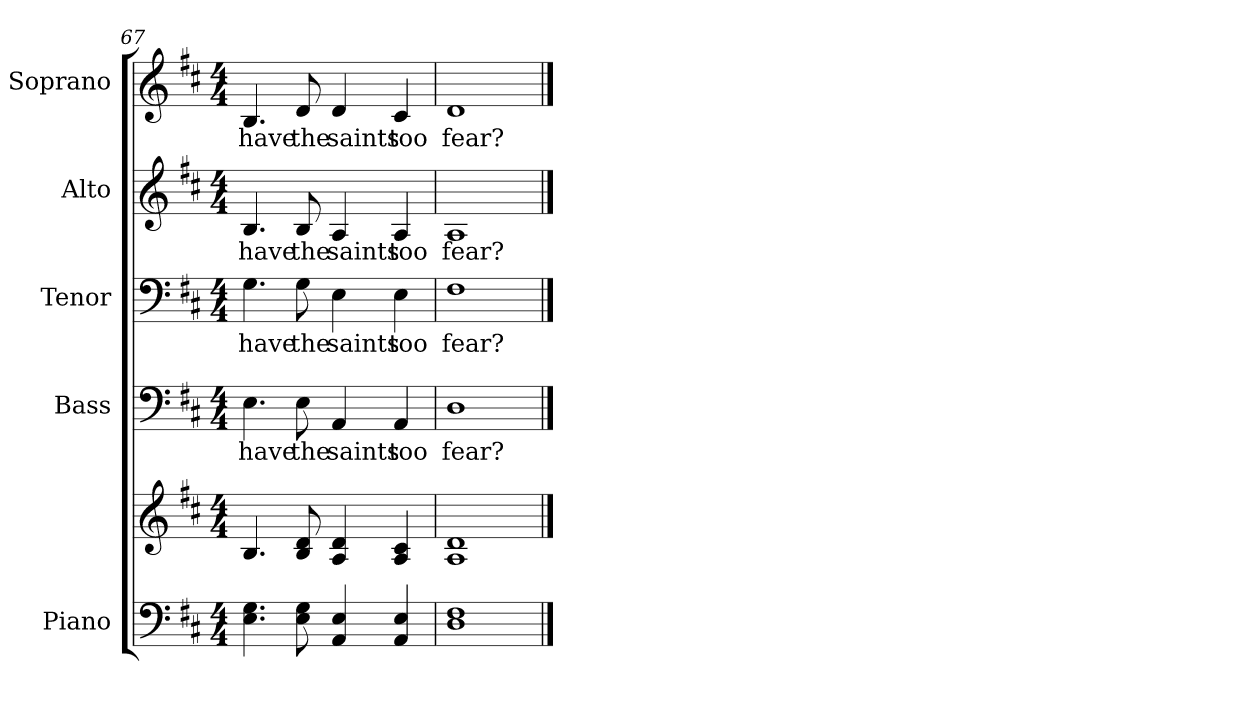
**kern	**kern	**kern	**text	**kern	**text	**kern	**text	**kern	**text
*part5	*part5	*part4	*part4	*part3	*part3	*part2	*part2	*part1	*part1
*staff6	*staff5	*staff4	*staff4	*staff3	*staff3	*staff2	*staff2	*staff1	*staff1
*I"Piano	*	*I"Bass	*	*I"Tenor	*	*I"Alto	*	*I"Soprano	*
*I'Pno.	*	*I'B.	*	*I'T.	*	*I'A.	*	*I'S.	*
*clefF4	*clefG2	*clefF4	*	*clefF4	*	*clefG2	*	*clefG2	*
*k[f#c#]	*k[f#c#]	*k[f#c#]	*	*k[f#c#]	*	*k[f#c#]	*	*k[f#c#]	*
*D:	*D:	*D:	*	*D:	*	*D:	*	*D:	*
*M4/4	*M4/4	*M4/4	*	*M4/4	*	*M4/4	*	*M4/4	*
=67	=67	=67	=67	=67	=67	=67	=67	=67	=67
!	!	!	!LO:LY:b:color=#000000	!	!	!	!	!	!
!	!	!	!	!	!LO:LY:b:color=#000000	!	!	!	!
!	!	!	!	!	!	!	!LO:LY:b:color=#000000	!	!
!	!	!	!	!	!	!	!	!	!LO:LY:b:color=#000000
4.Ei\ 4.Gi	4.Bi/	4.Ei\	have	4.Gi\	have	4.Bi/	have	4.Bi/	have
!	!	!	!LO:LY:b:color=#000000	!	!	!	!	!	!
!	!	!	!	!	!LO:LY:b:color=#000000	!	!	!	!
!	!	!	!	!	!	!	!LO:LY:b:color=#000000	!	!
!	!	!	!	!	!	!	!	!	!LO:LY:b:color=#000000
8Ei\ 8Gi	8Bi/ 8di	8Ei\	the	8Gi\	the	8Bi/	the	8di/	the
!	!	!	!LO:LY:b:color=#000000	!	!	!	!	!	!
!	!	!	!	!	!LO:LY:b:color=#000000	!	!	!	!
!	!	!	!	!	!	!	!LO:LY:b:color=#000000	!	!
!	!	!	!	!	!	!	!	!	!LO:LY:b:color=#000000
4AAi/ 4Ei	4Ai/ 4di	4AAi/	saints	4Ei\	saints	4Ai/	saints	4di/	saints
!	!	!	!LO:LY:b:color=#000000	!	!	!	!	!	!
!	!	!	!	!	!LO:LY:b:color=#000000	!	!	!	!
!	!	!	!	!	!	!	!LO:LY:b:color=#000000	!	!
!	!	!	!	!	!	!	!	!	!LO:LY:b:color=#000000
4AAi/ 4Ei	4Ai/ 4c#i	4AAi/	too	4Ei\	too	4Ai/	too	4c#i/	too
=68	=68	=68	=68	=68	=68	=68	=68	=68	=68
!	!	!	!LO:LY:b:color=#000000	!	!	!	!	!	!
!	!	!	!	!	!LO:LY:b:color=#000000	!	!	!	!
!	!	!	!	!	!	!	!LO:LY:b:color=#000000	!	!
!	!	!	!	!	!	!	!	!	!LO:LY:b:color=#000000
1Di 1F#i	1Ai 1di	1Di	fear?	1F#i	fear?	1Ai	fear?	1di	fear?
==	==	==	==	==	==	==	==	==	==
*-	*-	*-	*-	*-	*-	*-	*-	*-	*-
